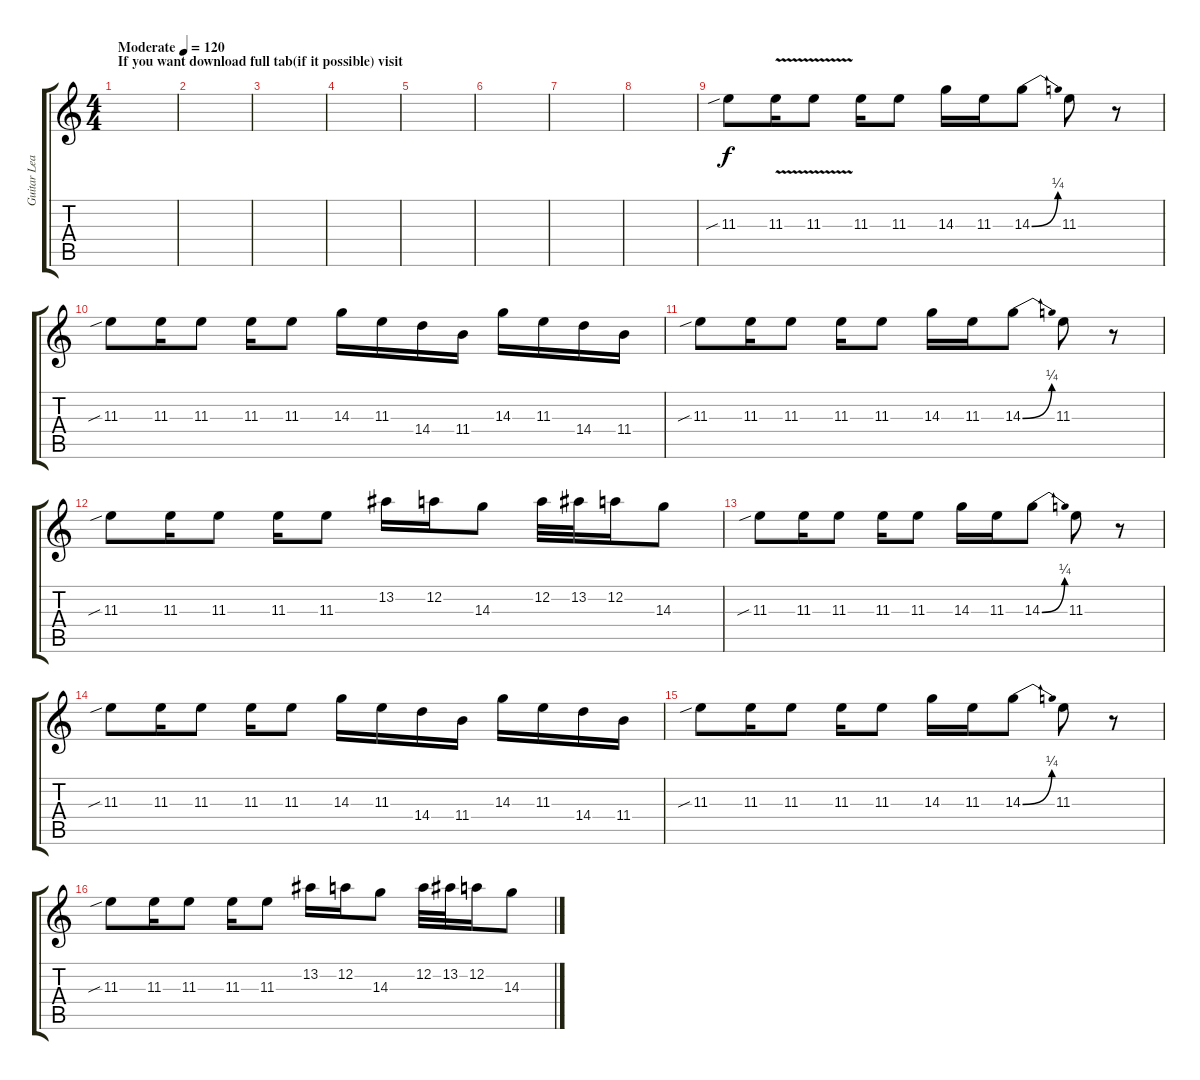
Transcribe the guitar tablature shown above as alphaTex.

\track ("Guitar Lead" "Guitar Lea") {instrument distortionguitar}
\staff {score tabs}
\tuning (D4 A3 F3 C3 G2 D2) {hide}
\ts (4 4)
\section ("" "If you want download full tab(if it possible) visit")
\tempo (120 "Moderate")
\clef g2
\ks c
|
|
|
|
|
|
|
|
11.3{sib}.8 11.3{v}.16 11.3{v}.8 11.3.16 11.3.8 14.3.16 11.3.16 14.3{be (bend 0 0 60 1)}.8 11.3.8 r.8 |
11.3{sib}.8 11.3.16 11.3.8 11.3.16 11.3.8 14.3.16 11.3.16 14.4.16 11.4.16 14.3.16 11.3.16 14.4.16 11.4.16 |
11.3{sib}.8 11.3.16 11.3.8 11.3.16 11.3.8 14.3.16 11.3.16 14.3{be (bend 0 0 60 1)}.8 11.3.8 r.8 |
11.3{sib}.8 11.3.16 11.3.8 11.3.16 11.3.8 13.2.16 12.2.16 14.3.8 12.2.32 13.2.32 12.2.16 14.3.8 |
11.3{sib}.8 11.3.16 11.3.8 11.3.16 11.3.8 14.3.16 11.3.16 14.3{be (bend 0 0 60 1)}.8 11.3.8 r.8 |
11.3{sib}.8 11.3.16 11.3.8 11.3.16 11.3.8 14.3.16 11.3.16 14.4.16 11.4.16 14.3.16 11.3.16 14.4.16 11.4.16 |
11.3{sib}.8 11.3.16 11.3.8 11.3.16 11.3.8 14.3.16 11.3.16 14.3{be (bend 0 0 60 1)}.8 11.3.8 r.8 |
11.3{sib}.8 11.3.16 11.3.8 11.3.16 11.3.8 13.2.16 12.2.16 14.3.8 12.2.32 13.2.32 12.2.16 14.3.8
